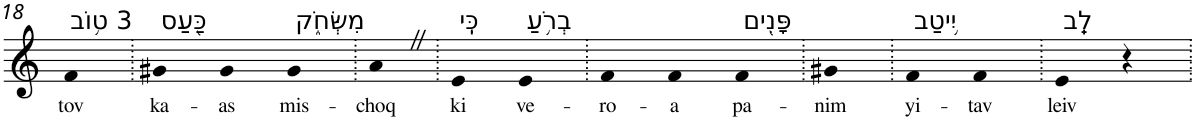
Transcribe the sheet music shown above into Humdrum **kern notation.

**kern	**text
*part1	*part1
*staff1	*staff1
*I"Piano	*
*I'Pno	*
!!LO:PB:g=z
*clefG2	*
*k[]	*
=18	=18
!LO:TX:a:t=3 ט֥וֹב	!
!	!LO:LY:b
4f	tov
=19.	=19.
!LO:TX:a:t=כַּ֖עַס	!
!	!LO:LY:b
4g#X	ka-
!	!LO:LY:b
4g#	-as
!LO:TX:a:t=מִשְּׂחֹ֑ק	!
!	!LO:LY:b
4g#	mis-
=20.	=20.
!	!LO:LY:b
4aZ	-choq
=21.	=21.
!LO:TX:a:t=כִּֽי	!
!	!LO:LY:b
4e	ki
!LO:TX:a:t=בְרֹ֥עַ	!
!	!LO:LY:b
4e	ve-
=22.	=22.
!	!LO:LY:b
4f	-ro-
!	!LO:LY:b
4f	-a
!LO:TX:a:t=פָּנִ֖ים	!
!	!LO:LY:b
4f	pa-
=23.	=23.
!	!LO:LY:b
4g#X	-nim
=24.	=24.
!LO:TX:a:t=יִ֥יטַב	!
!	!LO:LY:b
4f	yi-
!	!LO:LY:b
4f	-tav
=25.	=25.
!LO:TX:a:t=לֵֽב	!
!	!LO:LY:b
4e	leiv
4r	.
=.	=.
*-	*-
